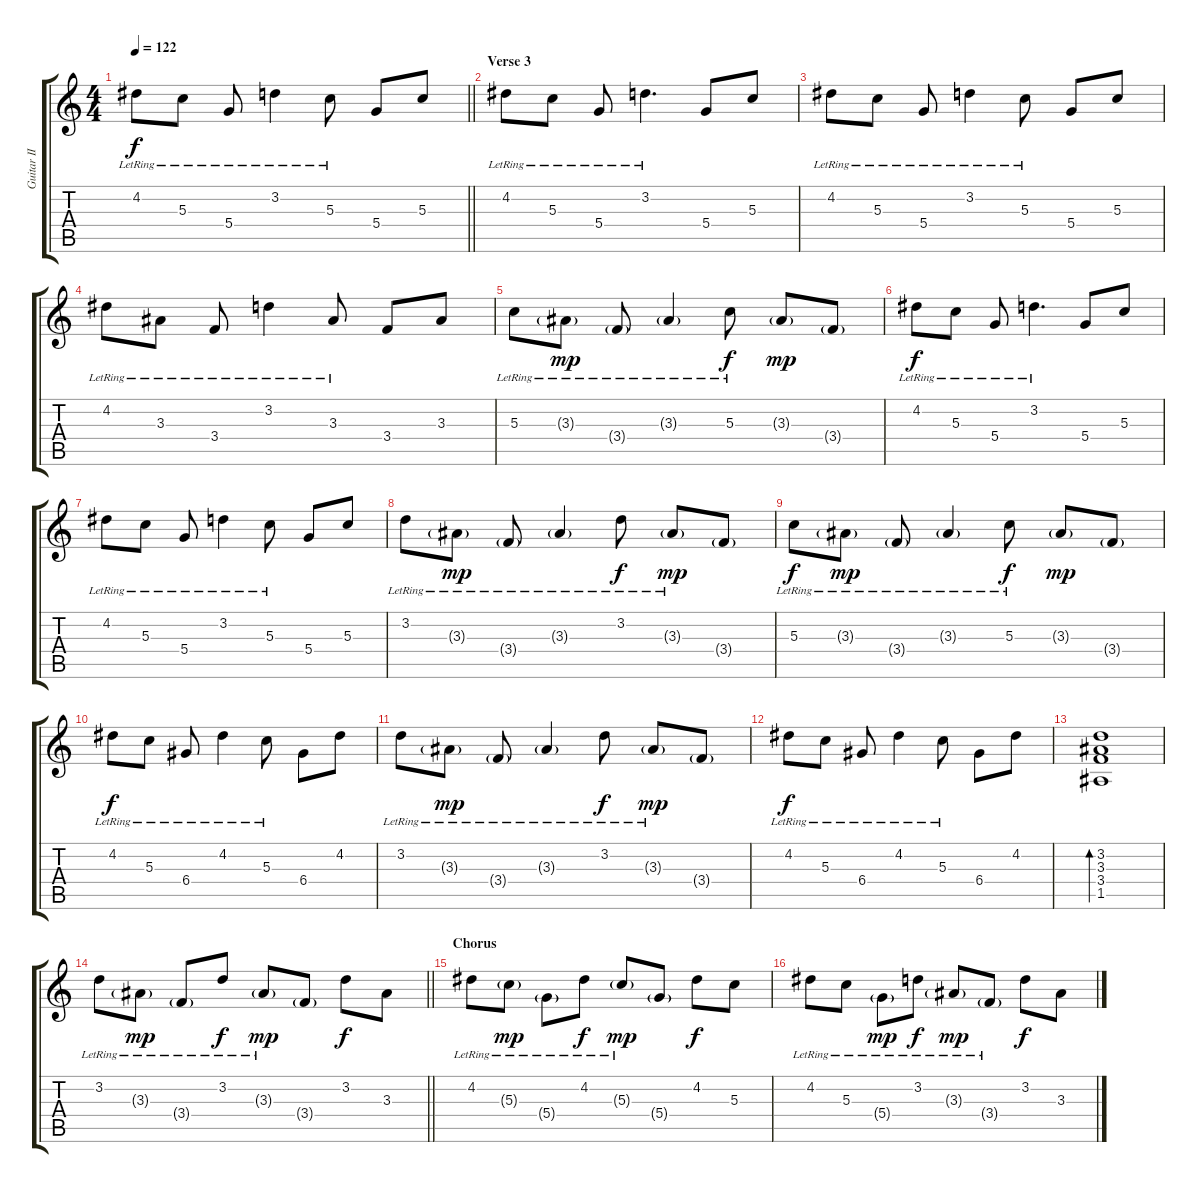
\track ("Guitar II" "Guitar II") {instrument electricguitarclean}
\staff {score tabs}
\tuning (E4 B3 G3 D3 A2 E2) {hide}
\ts (4 4)
\tempo 122
\clef g2
\barLineRight lightlight
\ks c
4.2{lr}.8{dy f} 5.3{lr}.8 5.4{lr}.8 3.2{lr}.4 5.3{lr}.8 5.4.8 5.3.8 |
\section ("" "Verse 3")
4.2{lr}.8 5.3{lr}.8 5.4{lr}.8 3.2{lr}.4{d} 5.4.8 5.3.8 |
4.2{lr}.8 5.3{lr}.8 5.4{lr}.8 3.2{lr}.4 5.3{lr}.8 5.4.8 5.3.8 |
4.2{lr}.8 3.3{lr}.8 3.4{lr}.8 3.2{lr}.4 3.3{lr}.8 3.4.8 3.3.8 |
5.3{lr}.8 3.3{g lr}.8{dy mp} 3.4{g lr}.8 3.3{g lr}.4 5.3{lr}.8{dy f} 3.3{g}.8{dy mp} 3.4{g}.8 |
4.2{lr}.8{dy f} 5.3{lr}.8 5.4{lr}.8 3.2{lr}.4{d} 5.4.8 5.3.8 |
4.2{lr}.8 5.3{lr}.8 5.4{lr}.8 3.2{lr}.4 5.3{lr}.8 5.4.8 5.3.8 |
3.2{lr}.8 3.3{g lr}.8{dy mp} 3.4{g lr}.8 3.3{g lr}.4 3.2{lr}.8{dy f} 3.3{g lr}.8{dy mp} 3.4{g}.8 |
5.3{lr}.8{dy f} 3.3{g lr}.8{dy mp} 3.4{g lr}.8 3.3{g lr}.4 5.3{lr}.8{dy f} 3.3{g}.8{dy mp} 3.4{g}.8 |
4.2{lr}.8{dy f} 5.3{lr}.8 6.4{lr}.8 4.2{lr}.4 5.3{lr}.8 6.4.8 4.2.8 |
3.2{lr}.8 3.3{g lr}.8{dy mp} 3.4{g lr}.8 3.3{g lr}.4 3.2{lr}.8{dy f} 3.3{g lr}.8{dy mp} 3.4{g}.8 |
4.2{lr}.8{dy f} 5.3{lr}.8 6.4{lr}.8 4.2{lr}.4 5.3{lr}.8 6.4.8 4.2.8 |
(3.2 3.3 3.4 1.5).1{bd 240} |
\barLineRight lightlight
3.2{lr}.8 3.3{g lr}.8{dy mp} 3.4{g lr}.8 3.2{lr}.8{dy f} 3.3{g lr}.8{dy mp} 3.4{g}.8 3.2.8{dy f} 3.3.8 |
\section ("" "Chorus")
4.2{lr}.8 5.3{g lr}.8{dy mp} 5.4{g lr}.8 4.2{lr}.8{dy f} 5.3{g lr}.8{dy mp} 5.4{g}.8 4.2.8{dy f} 5.3.8 |
4.2{lr}.8 5.3{lr}.8 5.4{g lr}.8{dy mp} 3.2{lr}.8{dy f} 3.3{g lr}.8{dy mp} 3.4{g lr}.8 3.2.8{dy f} 3.3.8
